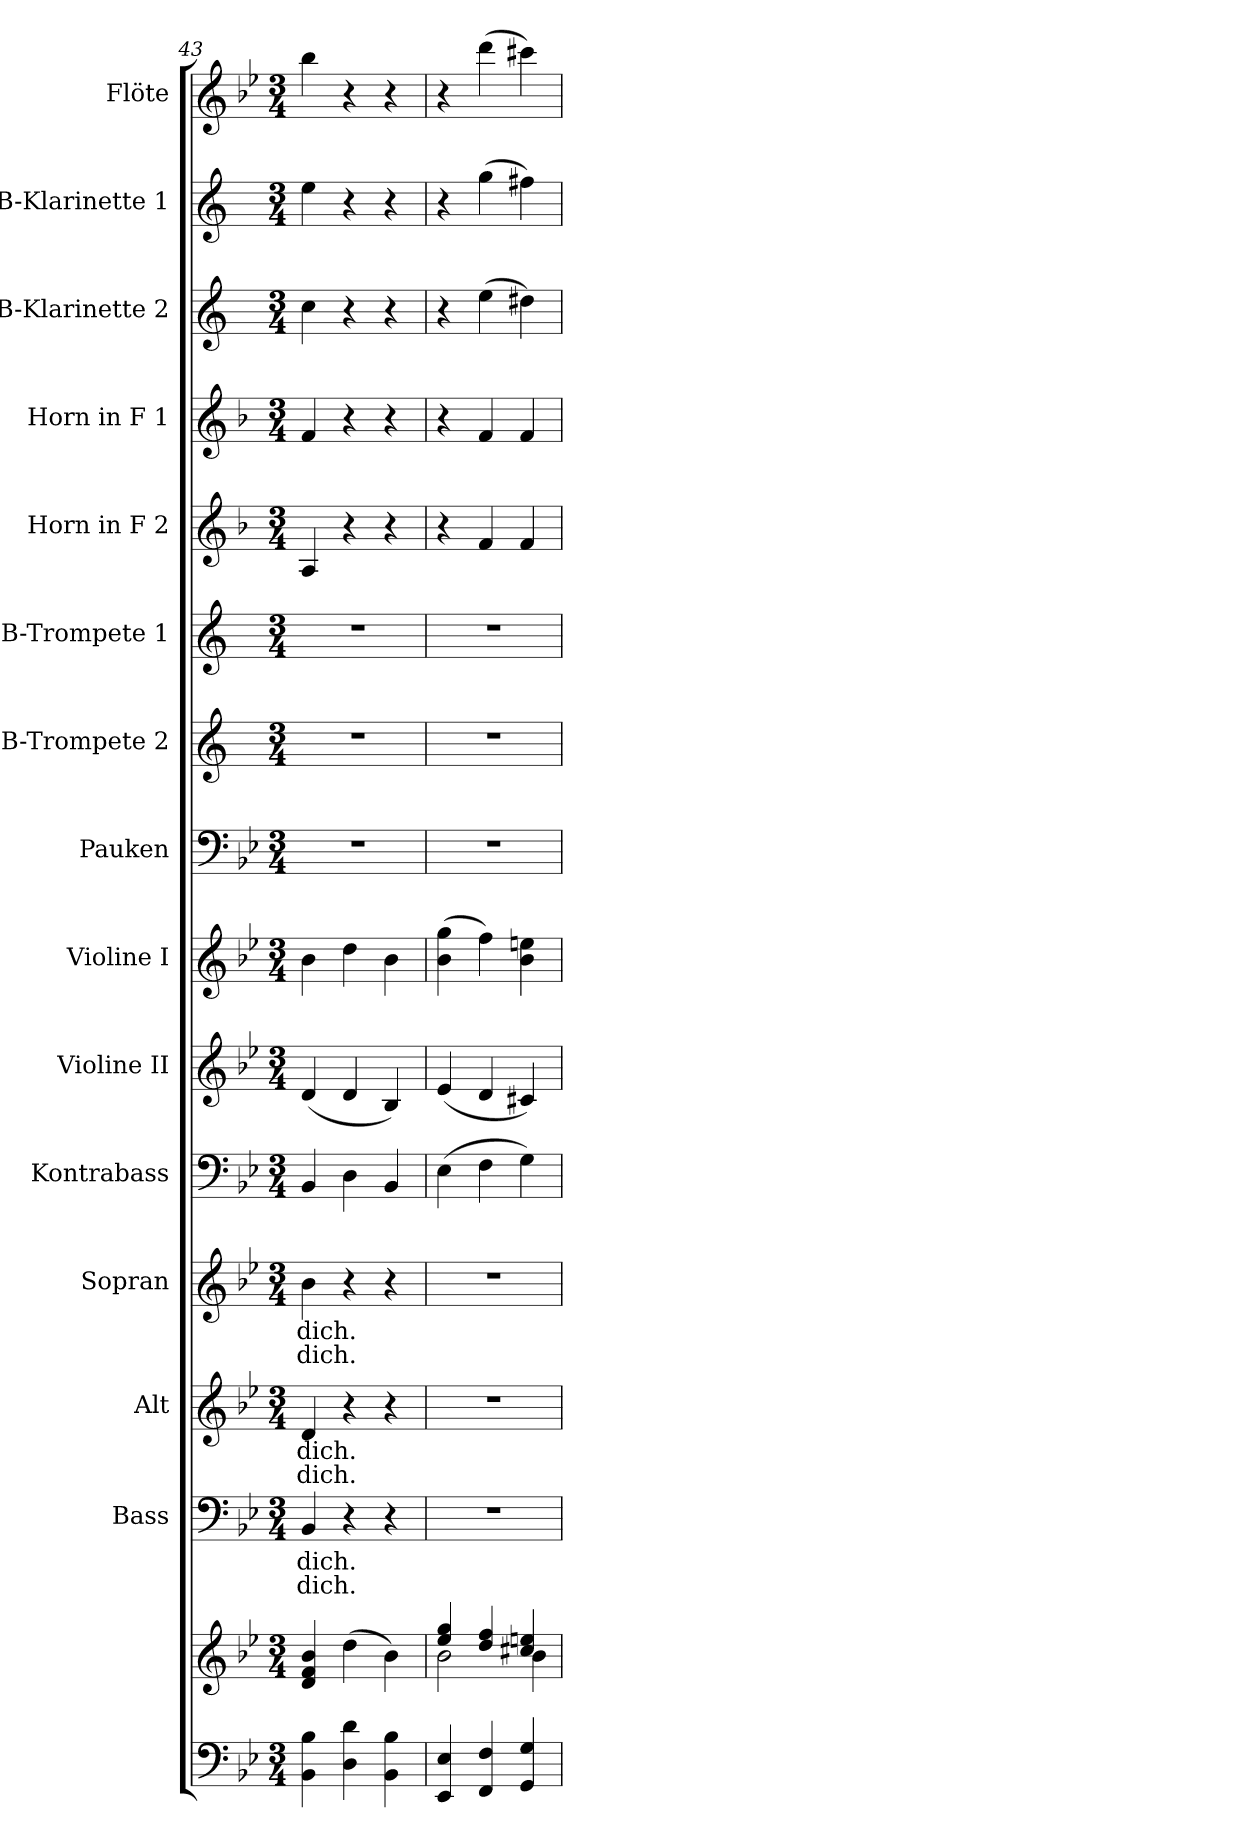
**kern	**kern	**kern	**text	**text	**kern	**text	**text	**kern	**text	**text	**kern	**kern	**kern	**kern	**kern	**kern	**kern	**kern	**kern	**kern	**kern
*part15	*part15	*part14	*part14	*part14	*part13	*part13	*part13	*part12	*part12	*part12	*part11	*part10	*part9	*part8	*part7	*part6	*part5	*part4	*part3	*part2	*part1
*staff16	*staff15	*staff14	*staff14	*staff14	*staff13	*staff13	*staff13	*staff12	*staff12	*staff12	*staff11	*staff10	*staff9	*staff8	*staff7	*staff6	*staff5	*staff4	*staff3	*staff2	*staff1
*	*	*I"Bass	*	*	*I"Alt	*	*	*I"Sopran	*	*	*I"Kontrabass	*I"Violine II	*I"Violine I	*I"Pauken	*I"B-Trompete 2	*I"B-Trompete 1	*I"Horn in F 2	*I"Horn in F 1	*I"B-Klarinette 2	*I"B-Klarinette 1	*I"Flöte
*	*	*I'B.	*	*	*I'A.	*	*	*I'S.	*	*	*I'Kb.	*I'Vl. II	*I'Vl. I	*I'Pk.	*I'B Trp. 2	*I'B Trp. 1	*	*	*I'B Kl. 2	*I'B Kl. 1	*I'Fl.
*clefF4	*clefG2	*clefF4	*	*	*clefG2	*	*	*clefG2	*	*	*clefF4	*clefG2	*clefG2	*clefF4	*clefG2	*clefG2	*clefG2	*clefG2	*clefG2	*clefG2	*clefG2
*	*	*	*	*	*	*	*	*	*	*	*ITrd7c12	*	*	*	*ITrd1c2	*ITrd1c2	*ITrd4c7	*ITrd4c7	*ITrd1c2	*ITrd1c2	*
*k[b-e-]	*k[b-e-]	*k[b-e-]	*	*	*k[b-e-]	*	*	*k[b-e-]	*	*	*k[b-e-]	*k[b-e-]	*k[b-e-]	*k[b-e-]	*k[b-e-]	*k[b-e-]	*k[b-e-]	*k[b-e-]	*k[b-e-]	*k[b-e-]	*k[b-e-]
*B-:	*B-:	*B-:	*	*	*B-:	*	*	*B-:	*	*	*B-:	*B-:	*B-:	*B-:	*B-:	*B-:	*B-:	*B-:	*B-:	*B-:	*B-:
*M3/4	*M3/4	*M3/4	*	*	*M3/4	*	*	*M3/4	*	*	*M3/4	*M3/4	*M3/4	*M3/4	*M3/4	*M3/4	*M3/4	*M3/4	*M3/4	*M3/4	*M3/4
=43	=43	=43	=43	=43	=43	=43	=43	=43	=43	=43	=43	=43	=43	=43	=43	=43	=43	=43	=43	=43	=43
!	!	!	!LO:LY:b	!LO:LY:b	!	!LO:LY:b	!LO:LY:b	!	!LO:LY:b	!LO:LY:b	!	!	!	!	!	!	!	!	!	!	!
4BB-\ 4B-\	4d/ 4f/ 4b-/	4BB-/	dich.	dich.	4d/	dich.	dich.	4b-\	dich.	dich.	4BBB-/	(<4d/	4b-\	2.r	2.r	2.r	4D/	4B-/	4b-\	4dd\	4bb-\
4D\ 4d\	(>4dd\	4r	.	.	4r	.	.	4r	.	.	4DD\	4d/	4dd\	.	.	.	4r	4r	4r	4r	4r
4BB-\ 4B-\	4b-\)	4r	.	.	4r	.	.	4r	.	.	4BBB-/	4B-/)	4b-\	.	.	.	4r	4r	4r	4r	4r
=44	=44	=44	=44	=44	=44	=44	=44	=44	=44	=44	=44	=44	=44	=44	=44	=44	=44	=44	=44	=44	=44
*	*^	*	*	*	*	*	*	*	*	*	*	*	*	*	*	*	*	*	*	*	*
4EE-/ 4E-/	4ee-/ 4gg/	2b-\	2.r	.	.	2.r	.	.	2.r	.	.	(>4EE-\	(<4e-/	(>4b-\ 4gg\	2.r	2.r	2.r	4r	4r	4r	4r	4r
4FF/ 4F/	4dd/ 4ff/	.	.	.	.	.	.	.	.	.	.	4FF\	4d/	4ff\)	.	.	.	4B-/	4B-/	(>4dd\	(>4ff\	(>4ddd\
4GG/ 4G/	4cc#X/ 4een/	4b-\	.	.	.	.	.	.	.	.	.	4GG\)	4c#X/)	4b-\ 4een\	.	.	.	4B-/	4B-/	4cc#X\)	4een\)	4ccc#X\)
*	*v	*v	*	*	*	*	*	*	*	*	*	*	*	*	*	*	*	*	*	*	*	*
=	=	=	=	=	=	=	=	=	=	=	=	=	=	=	=	=	=	=	=	=	=
*-	*-	*-	*-	*-	*-	*-	*-	*-	*-	*-	*-	*-	*-	*-	*-	*-	*-	*-	*-	*-	*-
